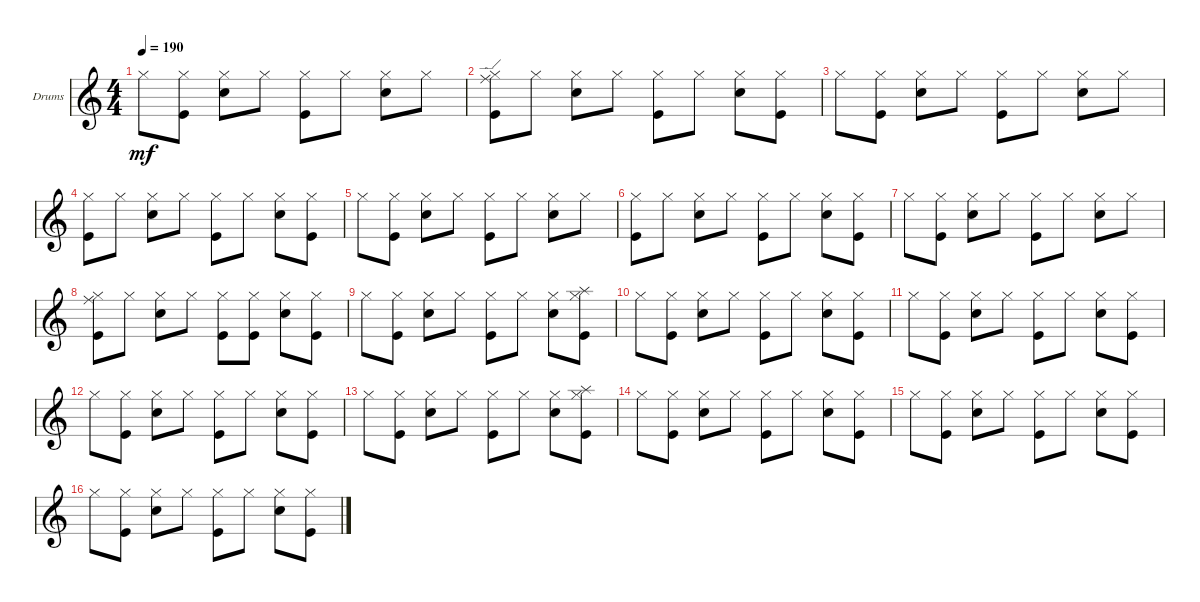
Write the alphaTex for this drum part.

\defaultSystemsLayout 4
\bracketExtendMode groupsimilarinstruments
\firstSystemTrackNameOrientation horizontal
\otherSystemsTrackNameOrientation horizontal
\track ("Prakarsh" "Drums") {instrument percussion}
\staff {score}
\articulation defaults
\ts (4 4)
\tempo 190
\clef g2
\ks c "Hi-Hat (closed)".8{dy mf}
("Hi-Hat (closed)" "Kick (hit)").8 ("Hi-Hat (closed)" "Snare (hit) 2").8 "Hi-Hat (closed)".8 ("Hi-Hat (closed)" "Kick (hit)").8 "Hi-Hat (closed)".8 ("Hi-Hat (closed)" "Snare (hit) 2").8 "Hi-Hat (closed)".8 |
("Kick (hit)" "Hi-Hat (closed)" "Ride (edge)").8 "Hi-Hat (closed)".8 ("Hi-Hat (closed)" "Snare (hit) 2").8 "Hi-Hat (closed)".8 ("Hi-Hat (closed)" "Kick (hit)").8 "Hi-Hat (closed)".8 ("Hi-Hat (closed)" "Snare (hit) 2").8 ("Hi-Hat (closed)" "Kick (hit)").8 |
"Hi-Hat (closed)".8 ("Hi-Hat (closed)" "Kick (hit)").8 ("Hi-Hat (closed)" "Snare (hit) 2").8 "Hi-Hat (closed)".8 ("Hi-Hat (closed)" "Kick (hit)").8 "Hi-Hat (closed)".8 ("Hi-Hat (closed)" "Snare (hit) 2").8 "Hi-Hat (closed)".8 |
("Kick (hit)" "Hi-Hat (closed)").8 "Hi-Hat (closed)".8 ("Hi-Hat (closed)" "Snare (hit) 2").8 "Hi-Hat (closed)".8 ("Hi-Hat (closed)" "Kick (hit)").8 "Hi-Hat (closed)".8 ("Hi-Hat (closed)" "Snare (hit) 2").8 ("Hi-Hat (closed)" "Kick (hit)").8 |
"Hi-Hat (closed)".8 ("Hi-Hat (closed)" "Kick (hit)").8 ("Hi-Hat (closed)" "Snare (hit) 2").8 "Hi-Hat (closed)".8 ("Hi-Hat (closed)" "Kick (hit)").8 "Hi-Hat (closed)".8 ("Hi-Hat (closed)" "Snare (hit) 2").8 "Hi-Hat (closed)".8 |
("Kick (hit)" "Hi-Hat (closed)").8 "Hi-Hat (closed)".8 ("Hi-Hat (closed)" "Snare (hit) 2").8 "Hi-Hat (closed)".8 ("Hi-Hat (closed)" "Kick (hit)").8 "Hi-Hat (closed)".8 ("Hi-Hat (closed)" "Snare (hit) 2").8 ("Hi-Hat (closed)" "Kick (hit)").8 |
"Hi-Hat (closed)".8 ("Hi-Hat (closed)" "Kick (hit)").8 ("Hi-Hat (closed)" "Snare (hit) 2").8 "Hi-Hat (closed)".8 ("Hi-Hat (closed)" "Kick (hit)").8 "Hi-Hat (closed)".8 ("Hi-Hat (closed)" "Snare (hit) 2").8 "Hi-Hat (closed)".8 |
("Kick (hit)" "Hi-Hat (closed)" "Ride (middle)").8 "Hi-Hat (closed)".8 ("Hi-Hat (closed)" "Snare (hit) 2").8 "Hi-Hat (closed)".8 ("Hi-Hat (closed)" "Kick (hit)").8 ("Hi-Hat (closed)" "Kick (hit)").8 ("Hi-Hat (closed)" "Snare (hit) 2").8 ("Hi-Hat (closed)" "Kick (hit)").8 |
"Hi-Hat (closed)".8 ("Hi-Hat (closed)" "Kick (hit)").8 ("Hi-Hat (closed)" "Snare (hit) 2").8 "Hi-Hat (closed)".8 ("Hi-Hat (closed)" "Kick (hit)").8 "Hi-Hat (closed)".8 ("Hi-Hat (closed)" "Snare (hit) 2").8 ("Hi-Hat (closed)" "Kick (hit)" "Splash (hit)").8 |
"Hi-Hat (closed)".8 ("Hi-Hat (closed)" "Kick (hit)").8 ("Hi-Hat (closed)" "Snare (hit) 2").8 "Hi-Hat (closed)".8 ("Hi-Hat (closed)" "Kick (hit)").8 "Hi-Hat (closed)".8 ("Hi-Hat (closed)" "Snare (hit) 2").8 ("Hi-Hat (closed)" "Kick (hit)").8 |
"Hi-Hat (closed)".8 ("Hi-Hat (closed)" "Kick (hit)").8 ("Hi-Hat (closed)" "Snare (hit) 2").8 "Hi-Hat (closed)".8 ("Hi-Hat (closed)" "Kick (hit)").8 "Hi-Hat (closed)".8 ("Hi-Hat (closed)" "Snare (hit) 2").8 ("Hi-Hat (closed)" "Kick (hit)").8 |
"Hi-Hat (closed)".8 ("Hi-Hat (closed)" "Kick (hit)").8 ("Hi-Hat (closed)" "Snare (hit) 2").8 "Hi-Hat (closed)".8 ("Hi-Hat (closed)" "Kick (hit)").8 "Hi-Hat (closed)".8 ("Hi-Hat (closed)" "Snare (hit) 2").8 ("Hi-Hat (closed)" "Kick (hit)").8 |
"Hi-Hat (closed)".8 ("Hi-Hat (closed)" "Kick (hit)").8 ("Hi-Hat (closed)" "Snare (hit) 2").8 "Hi-Hat (closed)".8 ("Hi-Hat (closed)" "Kick (hit)").8 "Hi-Hat (closed)".8 ("Hi-Hat (closed)" "Snare (hit) 2").8 ("Hi-Hat (closed)" "Kick (hit)" "Splash (hit)").8 |
"Hi-Hat (closed)".8 ("Hi-Hat (closed)" "Kick (hit)").8 ("Hi-Hat (closed)" "Snare (hit) 2").8 "Hi-Hat (closed)".8 ("Hi-Hat (closed)" "Kick (hit)").8 "Hi-Hat (closed)".8 ("Hi-Hat (closed)" "Snare (hit) 2").8 ("Hi-Hat (closed)" "Kick (hit)").8 |
"Hi-Hat (closed)".8 ("Hi-Hat (closed)" "Kick (hit)").8 ("Hi-Hat (closed)" "Snare (hit) 2").8 "Hi-Hat (closed)".8 ("Hi-Hat (closed)" "Kick (hit)").8 "Hi-Hat (closed)".8 ("Hi-Hat (closed)" "Snare (hit) 2").8 ("Hi-Hat (closed)" "Kick (hit)").8 |
"Hi-Hat (closed)".8 ("Hi-Hat (closed)" "Kick (hit)").8 ("Hi-Hat (closed)" "Snare (hit) 2").8 "Hi-Hat (closed)".8 ("Hi-Hat (closed)" "Kick (hit)").8 "Hi-Hat (closed)".8 ("Hi-Hat (closed)" "Snare (hit) 2").8 ("Hi-Hat (closed)" "Kick (hit)").8
